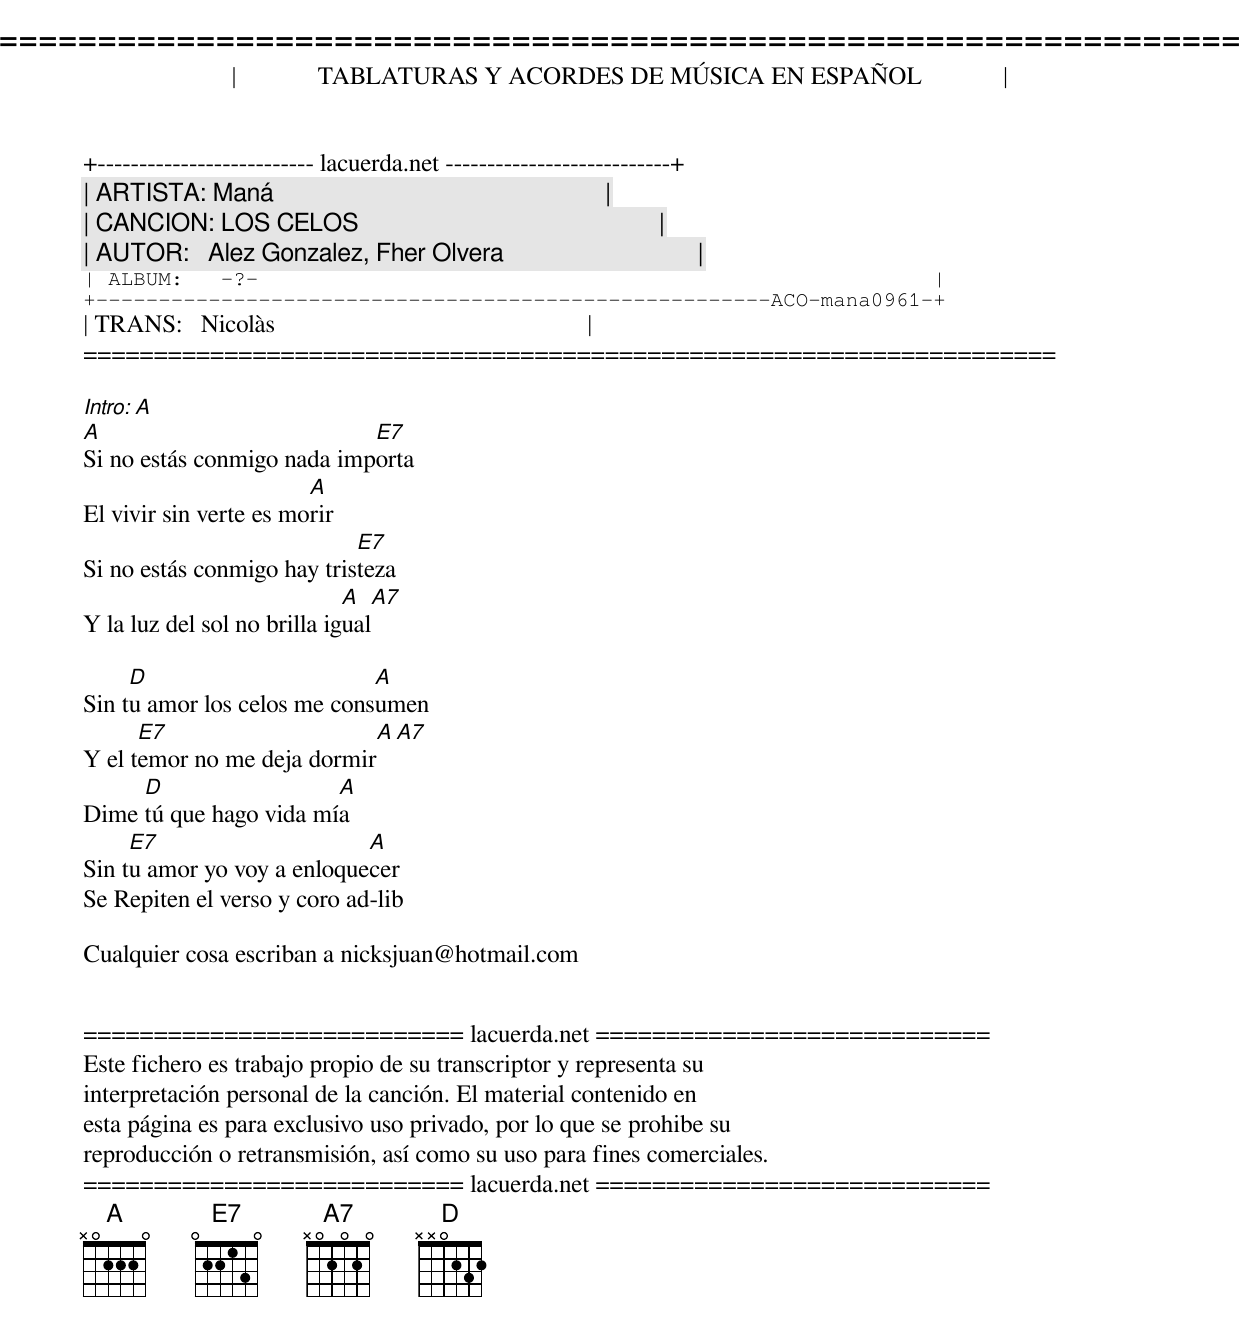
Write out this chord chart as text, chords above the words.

=====================================================================
|             TABLATURAS Y ACORDES DE MÚSICA EN ESPAÑOL             |
+-------------------------- lacuerda.net ---------------------------+
| ARTISTA: Maná                                                     |
| CANCION: LOS CELOS                                                |
| AUTOR:   Alez Gonzalez, Fher Olvera                               |
| ALBUM:   -?-                                                      |
+------------------------------------------------------ACO-mana0961-+
| TRANS:   Nicolàs                                                  |
=====================================================================

Intro: A
A                           E7
Si no estás conmigo nada importa
                        A
El vivir sin verte es morir
                            E7
Si no estás conmigo hay tristeza
                             A    A7
Y la luz del sol no brilla igual

     D                       A
Sin tu amor los celos me consumen
      E7                    A   A7
Y el temor no me deja dormir
     D                  A
Dime tú que hago vida mía
     E7                     A
Sin tu amor yo voy a enloquecer
Se Repiten el verso y coro ad-lib

Cualquier cosa escriban a nicksjuan@hotmail.com


=========================== lacuerda.net ============================
Este fichero es trabajo propio de su transcriptor y representa su
interpretación personal de la canción. El material contenido en
esta página es para exclusivo uso privado, por lo que se prohibe su
reproducción o retransmisión, así como su uso para fines comerciales.
=========================== lacuerda.net ============================
